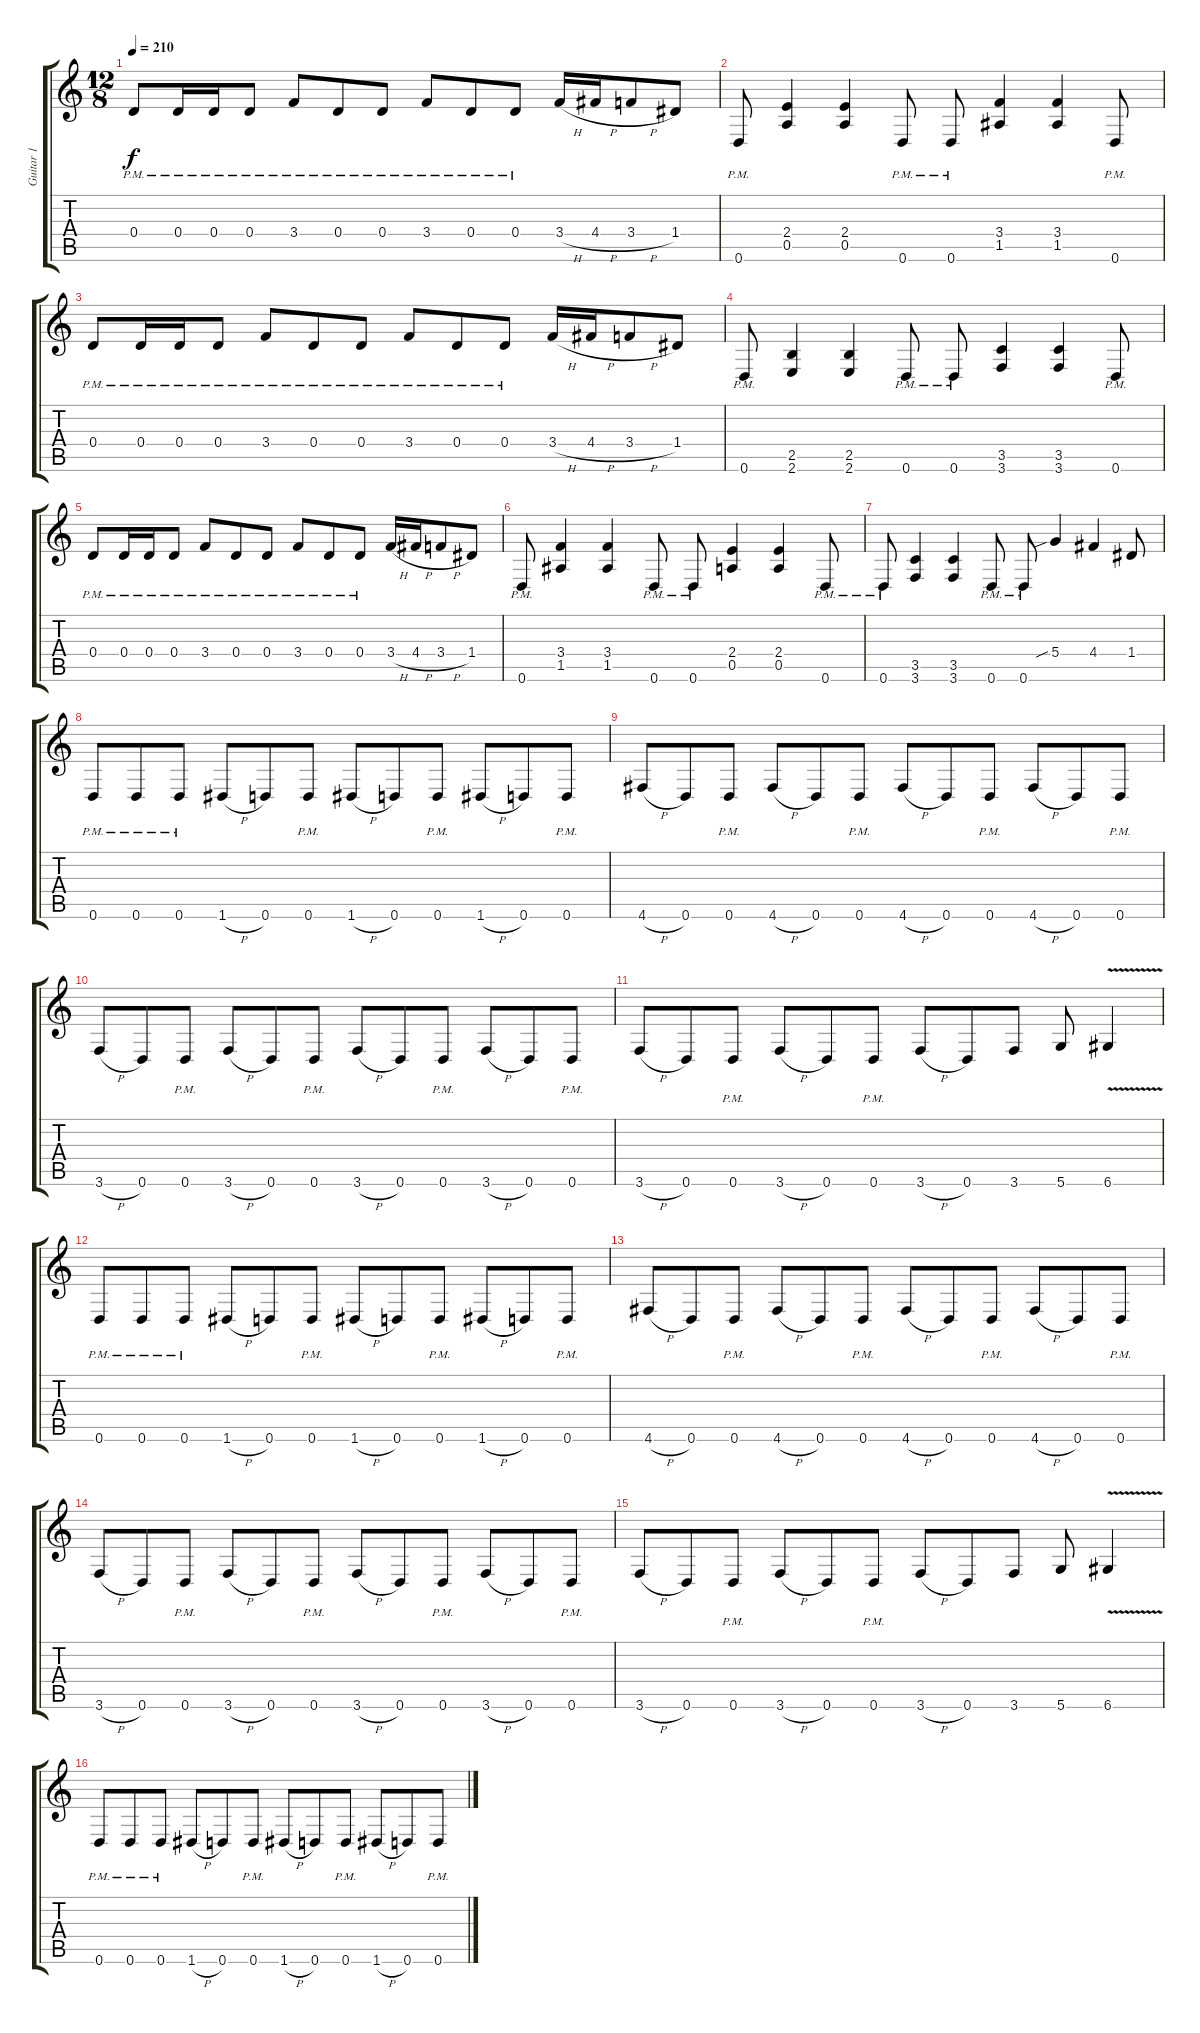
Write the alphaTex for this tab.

\track ("Guitar 1" "Guitar 1") {instrument distortionguitar}
\staff {score tabs}
\tuning (E4 B3 G3 D3 A2 D2) {hide}
\ts (12 8)
\tempo 210
\clef g2
\ks c
0.4{pm}.8{dy f} 0.4{pm}.16 0.4{pm}.16 0.4{pm}.8 3.4{pm}.8 0.4{pm}.8 0.4{pm}.8 3.4{pm}.8 0.4{pm}.8 0.4{pm}.8 3.4{h}.16 4.4{h}.16 3.4{h}.8 1.4.8 |
0.6{pm}.8 (2.4 0.5).4 (2.4 0.5).4 0.6{pm}.8 0.6{pm}.8 (3.4 1.5).4 (3.4 1.5).4 0.6{pm}.8 |
0.4{pm}.8 0.4{pm}.16 0.4{pm}.16 0.4{pm}.8 3.4{pm}.8 0.4{pm}.8 0.4{pm}.8 3.4{pm}.8 0.4{pm}.8 0.4{pm}.8 3.4{h}.16 4.4{h}.16 3.4{h}.8 1.4.8 |
0.6{pm}.8 (2.5 2.6).4 (2.5 2.6).4 0.6{pm}.8 0.6{pm}.8 (3.5 3.6).4 (3.5 3.6).4 0.6{pm}.8 |
0.4{pm}.8 0.4{pm}.16 0.4{pm}.16 0.4{pm}.8 3.4{pm}.8 0.4{pm}.8 0.4{pm}.8 3.4{pm}.8 0.4{pm}.8 0.4{pm}.8 3.4{h}.16 4.4{h}.16 3.4{h}.8 1.4.8 |
0.6{pm}.8 (3.4 1.5).4 (3.4 1.5).4 0.6{pm}.8 0.6{pm}.8 (2.4 0.5).4 (2.4 0.5).4 0.6{pm}.8 |
0.6{pm}.8 (3.5 3.6).4 (3.5 3.6).4 0.6{pm}.8 0.6{pm}.8 5.4{sib}.4 4.4.4 1.4.8 |
0.6{pm}.8 0.6{pm}.8 0.6{pm}.8 1.6{h}.8 0.6.8 0.6{pm}.8 1.6{h}.8 0.6.8 0.6{pm}.8 1.6{h}.8 0.6.8 0.6{pm}.8 |
4.6{h}.8 0.6.8 0.6{pm}.8 4.6{h}.8 0.6.8 0.6{pm}.8 4.6{h}.8 0.6.8 0.6{pm}.8 4.6{h}.8 0.6.8 0.6{pm}.8 |
3.6{h}.8 0.6.8 0.6{pm}.8 3.6{h}.8 0.6.8 0.6{pm}.8 3.6{h}.8 0.6.8 0.6{pm}.8 3.6{h}.8 0.6.8 0.6{pm}.8 |
3.6{h}.8 0.6.8 0.6{pm}.8 3.6{h}.8 0.6.8 0.6{pm}.8 3.6{h}.8 0.6.8 3.6.8 5.6.8 6.6{v}.4 |
0.6{pm}.8 0.6{pm}.8 0.6{pm}.8 1.6{h}.8 0.6.8 0.6{pm}.8 1.6{h}.8 0.6.8 0.6{pm}.8 1.6{h}.8 0.6.8 0.6{pm}.8 |
4.6{h}.8 0.6.8 0.6{pm}.8 4.6{h}.8 0.6.8 0.6{pm}.8 4.6{h}.8 0.6.8 0.6{pm}.8 4.6{h}.8 0.6.8 0.6{pm}.8 |
3.6{h}.8 0.6.8 0.6{pm}.8 3.6{h}.8 0.6.8 0.6{pm}.8 3.6{h}.8 0.6.8 0.6{pm}.8 3.6{h}.8 0.6.8 0.6{pm}.8 |
3.6{h}.8 0.6.8 0.6{pm}.8 3.6{h}.8 0.6.8 0.6{pm}.8 3.6{h}.8 0.6.8 3.6.8 5.6.8 6.6{v}.4 |
0.6{pm}.8 0.6{pm}.8 0.6{pm}.8 1.6{h}.8 0.6.8 0.6{pm}.8 1.6{h}.8 0.6.8 0.6{pm}.8 1.6{h}.8 0.6.8 0.6{pm}.8
